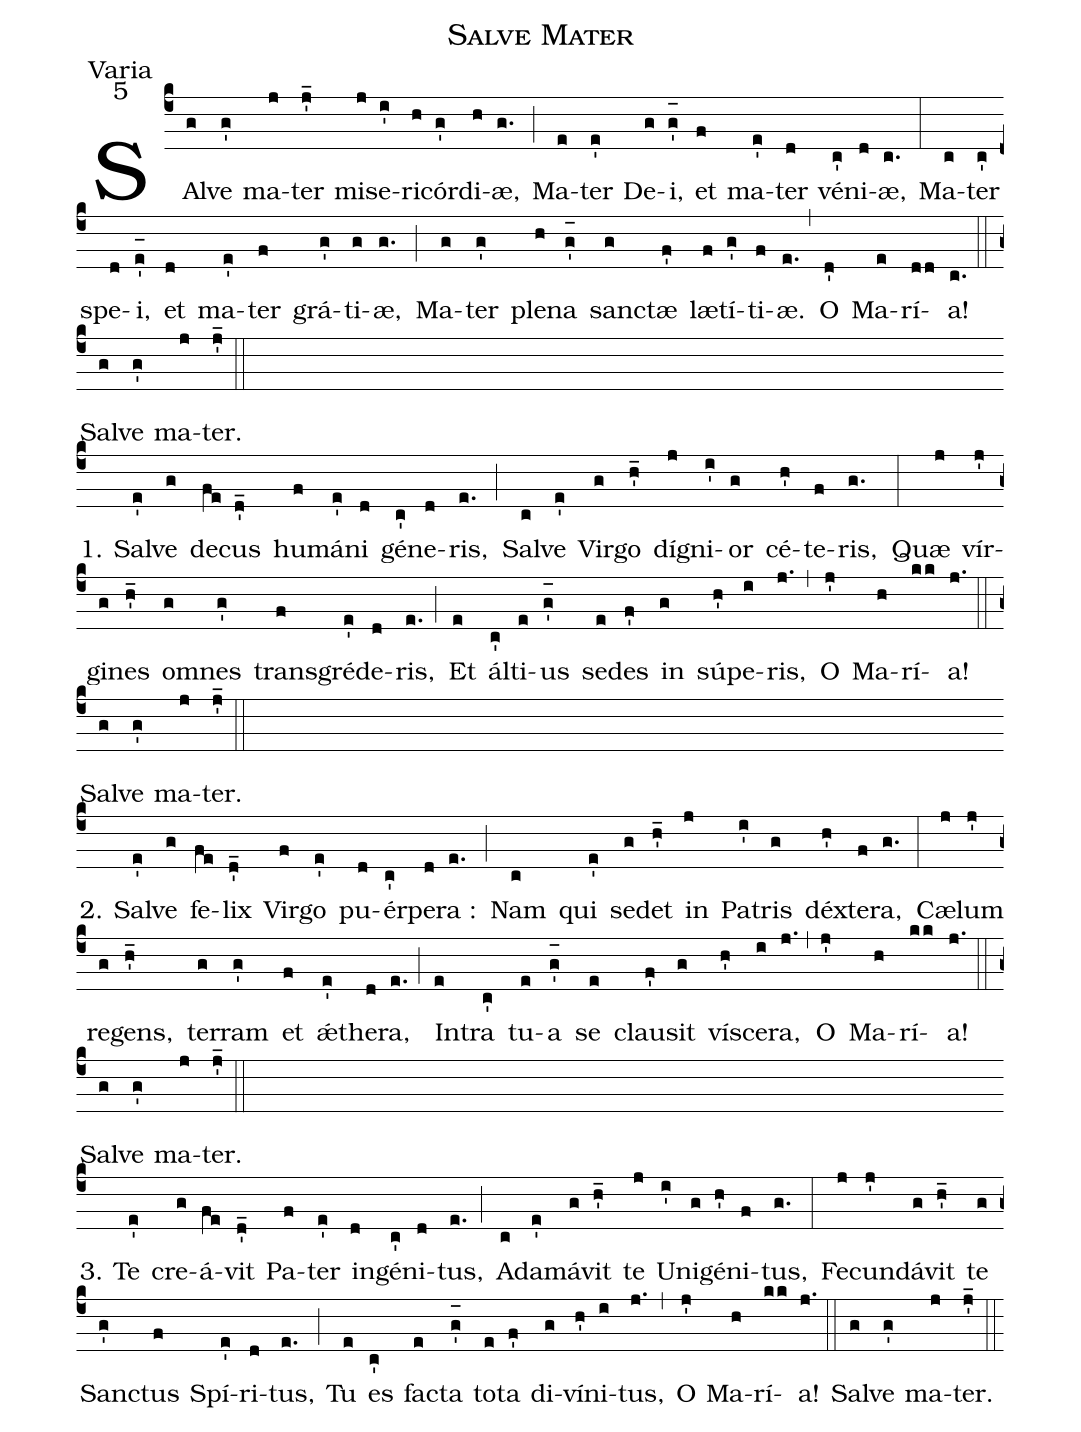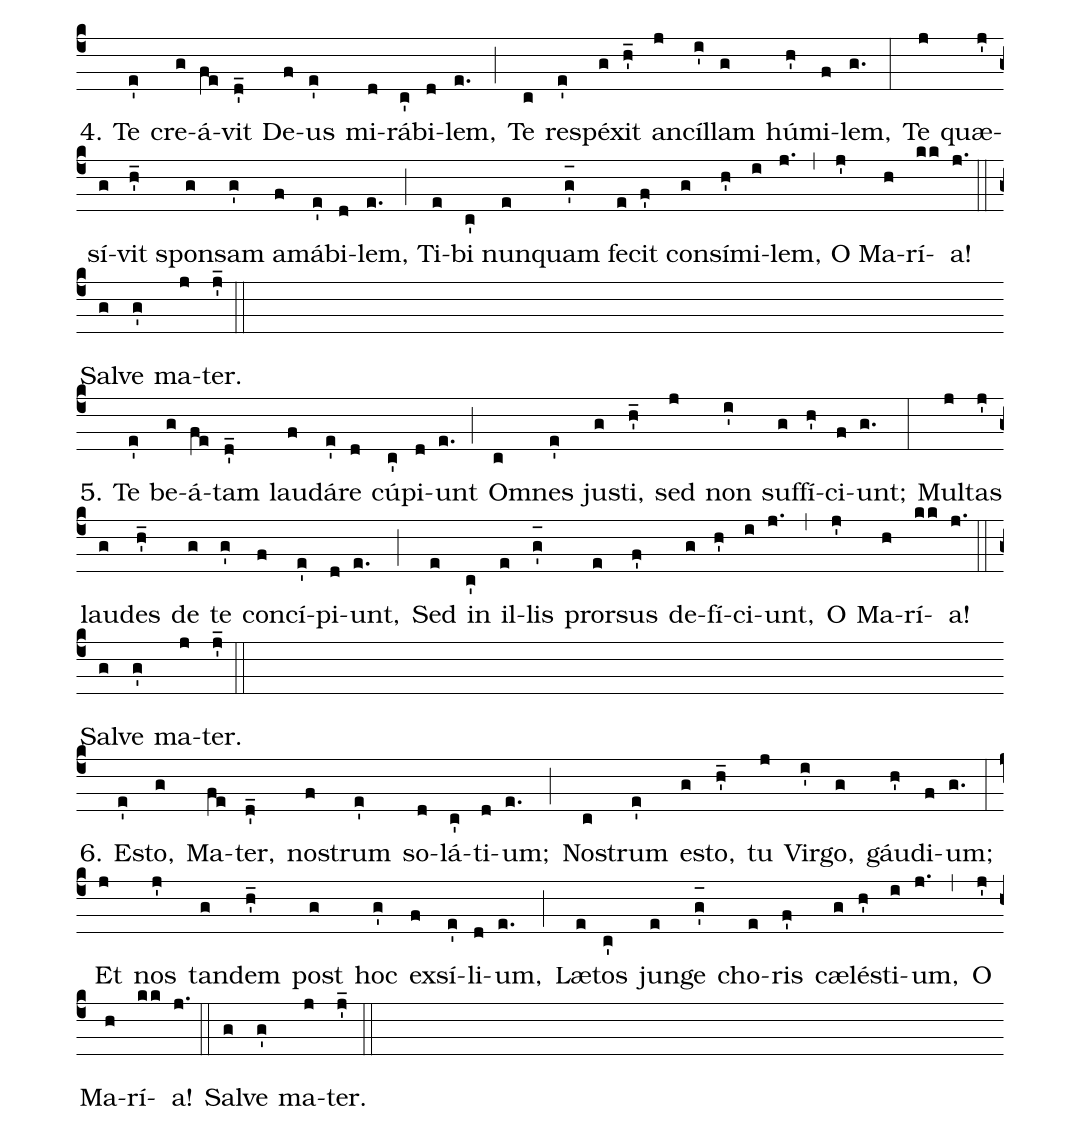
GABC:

name:Salve Mater;
office-part:Varia;
mode:5;
%%
(c4) SAl(g)ve(g') ma(j)ter(j'_) mi(j)se(i')ri(h)cór(g')di(h)æ,(g.) (;) Ma(e)ter(e') De(g)i,(g'_[oh:h]) et(f) ma(e')ter(d) vé(c')ni(d)æ,(c.) (:) Ma(c)ter(c') spe(d)i,(e'_[oh:h]) et(d) ma(e')ter(f) grá(g')ti(g)æ,(g.) (;) Ma(g)ter(g') ple(h)na(g'_[oh:h]) san(g)ctæ(f') læ(f)tí(g')ti(f)æ.(e.) (,) O(d') Ma(e)rí(dd)a!(c.) (::)
Sal(g)ve(g') ma(j)ter.(j'_) (::) (Z-)
1. Sal(e')ve(g) de(fe)cus(d'_) hu(f)má(e')ni(d) gé(c')ne(d)ris,(e.) (;) Sal(c)ve(e') Vir(g)go(h'_) dí(j)gni(i')or(g) cé(h')te(f)ris,(g.) (:) Quæ(j) vír(j')gi(g)nes(h'_) o(g)mnes(g') trans(f)gré(e')de(d)ris,(e.) (;) Et(e) ál(c')ti(e)us(g'_[oh:h]) se(e)des(f') in(g) sú(h')pe(i)ris,(j.) (,) O(j') Ma(h)rí(kk)a!(j.) (::)
Sal(g)ve(g') ma(j)ter.(j'_) (::) (Z-)
2. Sal(e')ve(g) fe(fe)lix(d'_) Vir(f)go(e') pu(d)ér(c')pe(d)ra :(e.) (;) Nam(c) qui(e') se(g)det(h'_) in(j) Pa(i')tris(g) déx(h')te(f)ra,(g.) (:) Cæ(j)lum(j') re(g)gens,(h'_) ter(g)ram(g') et(f) ǽ(e')the(d)ra,(e.) (;) In(e)tra(c') tu(e)a(g'_[oh:h]) se(e) clau(f')sit(g) ví(h')sce(i)ra,(j.) (,) O(j') Ma(h)rí(kk)a!(j.) (::)
Sal(g)ve(g') ma(j)ter.(j'_) (::) (Z-)
3. Te(e')  cre(g)á(fe)vit(d'_) Pa(f)ter(e') in(d)gé(c')ni(d)tus,(e.) (;) A(c)da(e')má(g)vit(h'_) te(j) U(i')ni(g)gé(h')ni(f)tus,(g.) (:) Fe(j)cun(j')dá(g)vit(h'_) te(g) San(g')ctus(f) Spí(e')ri(d)tus,(e.) (;) Tu(e) es(c') fa(e)cta(g'_[oh:h]) to(e)ta(f') di(g)ví(h')ni(i)tus,(j.) (,) O(j') Ma(h)rí(kk)a!(j.) (::)
Sal(g)ve(g') ma(j)ter.(j'_) (::) (Z-)
4. Te(e') cre(g)á(fe)vit(d'_) De(f)us(e') mi(d)rá(c')bi(d)lem,(e.) (;) Te(c) re(e')spé(g)xit(h'_) an(j)cíl(i')lam(g) hú(h')mi(f)lem,(g.) (:) Te(j) quæ(j')sí(g)vit(h'_) spon(g)sam(g') a(f)má(e')bi(d)lem,(e.) (;) Ti(e)bi(c') nun(e)quam(g'_[oh:h]) fe(e)cit(f') con(g)sí(h')mi(i)lem,(j.) (,) O(j') Ma(h)rí(kk)a!(j.) (::)
Sal(g)ve(g') ma(j)ter.(j'_) (::) (Z-)
5. Te(e') be(g)á(fe)tam(d'_) lau(f)dá(e')re(d) cú(c')pi(d)unt(e.) (;) O(c)mnes(e') ju(g)sti,(h'_) sed(j) non(i') suf(g)fí(h')ci(f)unt;(g.) (:) Mul(j)tas(j') lau(g)des(h'_) de(g) te(g') con(f)cí(e')pi(d)unt,(e.) (;) Sed(e) in(c') il(e)lis(g'_[oh:h]) pror(e)sus(f') de(g)fí(h')ci(i)unt,(j.) (,) O(j') Ma(h)rí(kk)a!(j.) (::)
Sal(g)ve(g') ma(j)ter.(j'_) (::) (Z-)
6. E(e')sto,(g) Ma(fe)ter,(d'_) no(f)strum(e') so(d)lá(c')ti(d)um;(e.) (;) No(c)strum(e') e(g)sto,(h'_) tu(j) Vir(i')go,(g) gáu(h')di(f)um;(g.) (:) Et(j) nos(j') tan(g)dem(h'_) post(g) hoc(g') ex(f)sí(e')li(d)um,(e.) (;) Læ(e)tos(c') jun(e)ge(g'_[oh:h]) cho(e)ris(f') cæ(g)lé(h')sti(i)um,(j.) (,) O(j') Ma(h)rí(kk)a!(j.) (::)
Sal(g)ve(g') ma(j)ter.(j'_) (::)
